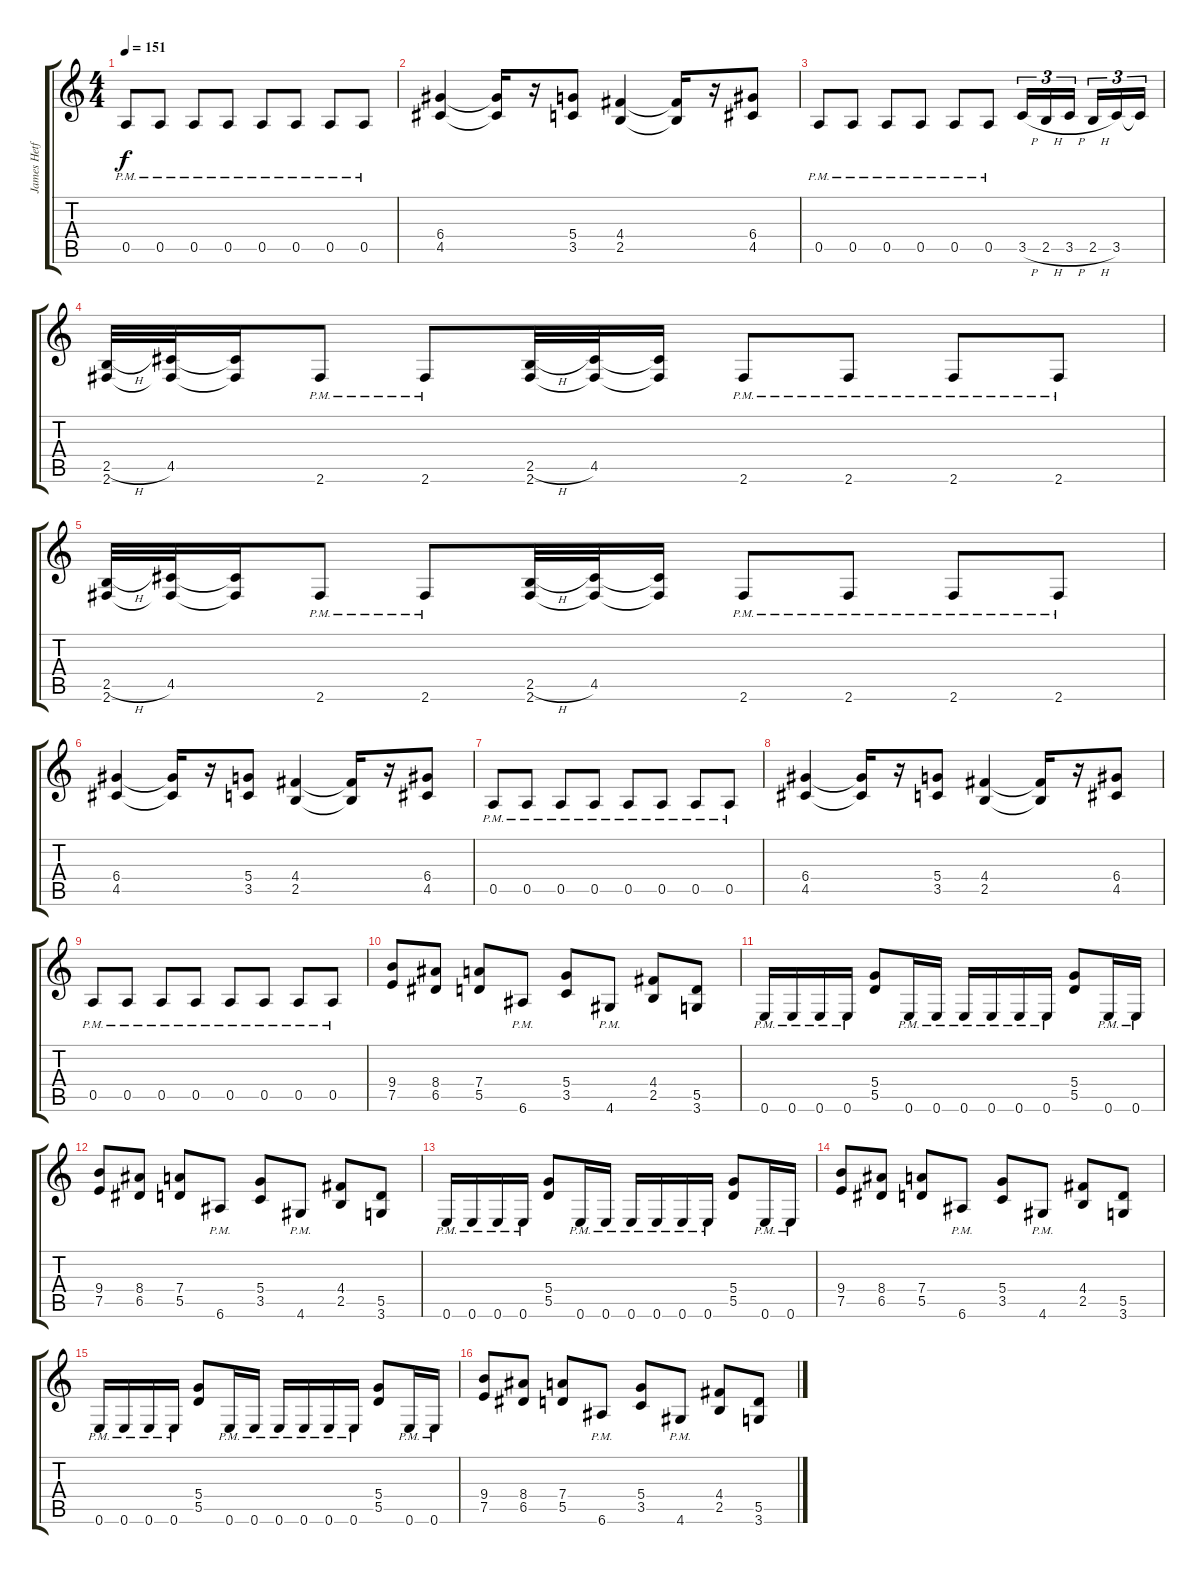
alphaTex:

\track ("James Hetfield" "James Hetf") {instrument distortionguitar}
\staff {score tabs}
\tuning (E4 B3 G3 D3 A2 E2) {hide}
\ts (4 4)
\tempo 151
\clef g2
\ks c
0.5{pm}.8{dy f} 0.5{pm}.8 0.5{pm}.8 0.5{pm}.8 0.5{pm}.8 0.5{pm}.8 0.5{pm}.8 0.5{pm}.8 |
(6.4 4.5).4 (6.4{t} 4.5{t}).16 r.16 (5.4 3.5).8 (4.4 2.5).4 (4.4{t} 2.5{t}).16 r.16 (6.4 4.5).8 |
0.5{pm}.8 0.5{pm}.8 0.5{pm}.8 0.5{pm}.8 0.5{pm}.8 0.5{pm}.8 3.5{h}.16{tu (3 2)} 2.5{h}.16{tu (3 2)} 3.5{h}.16{tu (3 2) beam splitsecondary} 2.5{h}.16{tu (3 2)} 3.5.16{tu (3 2)} 3.5{t}.16{tu (3 2)} |
(2.5{h} 2.6).32 (4.5 2.6{t}).32 (4.5{t} 2.6{t}).16 2.6{pm}.8 2.6{pm}.8 (2.5{h} 2.6).32 (4.5 2.6{t}).32 (4.5{t} 2.6{t}).16 2.6{pm}.8 2.6{pm}.8 2.6{pm}.8 2.6{pm}.8 |
(2.5{h} 2.6).32 (4.5 2.6{t}).32 (4.5{t} 2.6{t}).16 2.6{pm}.8 2.6{pm}.8 (2.5{h} 2.6).32 (4.5 2.6{t}).32 (4.5{t} 2.6{t}).16 2.6{pm}.8 2.6{pm}.8 2.6{pm}.8 2.6{pm}.8 |
(6.4 4.5).4 (6.4{t} 4.5{t}).16 r.16 (5.4 3.5).8 (4.4 2.5).4 (4.4{t} 2.5{t}).16 r.16 (6.4 4.5).8 |
0.5{pm}.8 0.5{pm}.8 0.5{pm}.8 0.5{pm}.8 0.5{pm}.8 0.5{pm}.8 0.5{pm}.8 0.5{pm}.8 |
(6.4 4.5).4 (6.4{t} 4.5{t}).16 r.16 (5.4 3.5).8 (4.4 2.5).4 (4.4{t} 2.5{t}).16 r.16 (6.4 4.5).8 |
0.5{pm}.8 0.5{pm}.8 0.5{pm}.8 0.5{pm}.8 0.5{pm}.8 0.5{pm}.8 0.5{pm}.8 0.5{pm}.8 |
(9.4 7.5).8 (8.4 6.5).8 (7.4 5.5).8 6.6{pm}.8 (5.4 3.5).8 4.6{pm}.8 (4.4 2.5).8 (5.5 3.6).8 |
0.6{pm}.16 0.6{pm}.16 0.6{pm}.16 0.6{pm}.16 (5.4 5.5).8 0.6{pm}.16 0.6{pm}.16 0.6{pm}.16 0.6{pm}.16 0.6{pm}.16 0.6{pm}.16 (5.4 5.5).8 0.6{pm}.16 0.6{pm}.16 |
(9.4 7.5).8 (8.4 6.5).8 (7.4 5.5).8 6.6{pm}.8 (5.4 3.5).8 4.6{pm}.8 (4.4 2.5).8 (5.5 3.6).8 |
0.6{pm}.16 0.6{pm}.16 0.6{pm}.16 0.6{pm}.16 (5.4 5.5).8 0.6{pm}.16 0.6{pm}.16 0.6{pm}.16 0.6{pm}.16 0.6{pm}.16 0.6{pm}.16 (5.4 5.5).8 0.6{pm}.16 0.6{pm}.16 |
(9.4 7.5).8 (8.4 6.5).8 (7.4 5.5).8 6.6{pm}.8 (5.4 3.5).8 4.6{pm}.8 (4.4 2.5).8 (5.5 3.6).8 |
0.6{pm}.16 0.6{pm}.16 0.6{pm}.16 0.6{pm}.16 (5.4 5.5).8 0.6{pm}.16 0.6{pm}.16 0.6{pm}.16 0.6{pm}.16 0.6{pm}.16 0.6{pm}.16 (5.4 5.5).8 0.6{pm}.16 0.6{pm}.16 |
(9.4 7.5).8 (8.4 6.5).8 (7.4 5.5).8 6.6{pm}.8 (5.4 3.5).8 4.6{pm}.8 (4.4 2.5).8 (5.5 3.6).8
